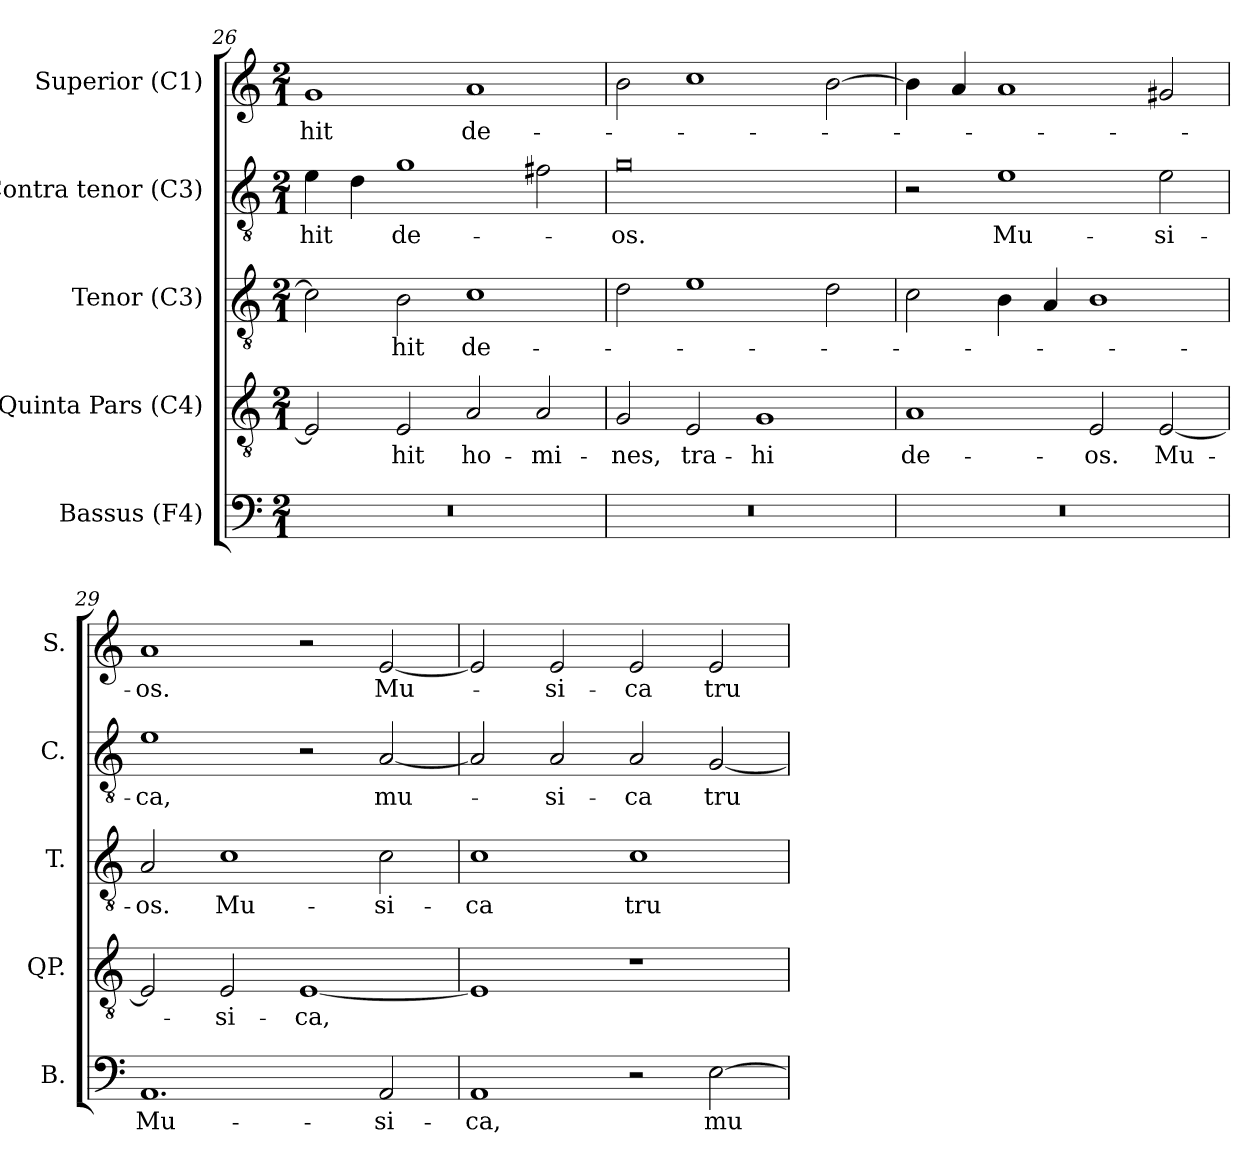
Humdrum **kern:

**kern	**text	**kern	**text	**kern	**text	**kern	**text	**kern	**text
*part5	*part5	*part4	*part4	*part3	*part3	*part2	*part2	*part1	*part1
*staff5	*staff5	*staff4	*staff4	*staff3	*staff3	*staff2	*staff2	*staff1	*staff1
*I"Bassus (F4)	*	*I"Quinta Pars (C4)	*	*I"Tenor (C3)	*	*I"Contra tenor (C3)	*	*I"Superior (C1)	*
*I'B.	*	*I'QP.	*	*I'T.	*	*I'C.	*	*I'S.	*
!!LO:LB:g=z
*clefF4	*	*clefGv2	*	*clefGv2	*	*clefGv2	*	*clefG2	*
*	*	*	*	*ITrd7c12	*	*ITrd7c12	*	*	*
*k[]	*	*k[]	*	*k[]	*	*k[]	*	*k[]	*
*C:	*	*C:	*	*C:	*	*C:	*	*C:	*
*M2/1	*	*M2/1	*	*M2/1	*	*M2/1	*	*M2/1	*
=26	=26	=26	=26	=26	=26	=26	=26	=26	=26
!LO:N:vis=1	!	!	!	!	!	!	!	!	!
!	!	!	!	!	!	!	!LO:LY:b:color=#000000	!	!
!	!	!	!	!	!	!	!	!	!LO:LY:b:color=#000000
0r	.	2Ei/]	.	2Ci\]	.	4Ei\	-hit	1gi	-hit
.	.	.	.	.	.	4Di\	.	.	.
!	!	!	!LO:LY:b:color=#000000	!	!	!	!	!	!
!	!	!	!	!	!LO:LY:b:color=#000000	!	!	!	!
!	!	!	!	!	!	!	!LO:LY:b:color=#000000	!	!
.	.	2Ei/	-hit	2BBi\	-hit	1Gi	de-	.	.
!	!	!	!LO:LY:b:color=#000000	!	!	!	!	!	!
!	!	!	!	!	!LO:LY:b:color=#000000	!	!	!	!
!	!	!	!	!	!	!	!	!	!LO:LY:b:color=#000000
.	.	2Ai/	ho-	1Ci	de-	.	.	1ai	de-
!	!	!	!LO:LY:b:color=#000000	!	!	!	!	!	!
.	.	2Ai/	-mi-	.	.	2F#i\	.	.	.
=27	=27	=27	=27	=27	=27	=27	=27	=27	=27
!LO:N:vis=1	!	!	!	!	!	!	!	!	!
!	!	!	!LO:LY:b:color=#000000	!	!	!	!	!	!
!	!	!	!	!	!	!	!LO:LY:b:color=#000000	!	!
0r	.	2Gi/	-nes,	2Di\	.	0Gi	-os.	2bi\	.
!	!	!	!LO:LY:b:color=#000000	!	!	!	!	!	!
.	.	2Ei/	tra-	1Ei	.	.	.	1cci	.
!	!	!	!LO:LY:b:color=#000000	!	!	!	!	!	!
.	.	1Gi	-hi	.	.	.	.	.	.
.	.	.	.	2Di\	.	.	.	[2bi\	.
=28	=28	=28	=28	=28	=28	=28	=28	=28	=28
!LO:N:vis=1	!	!	!	!	!	!	!	!	!
!	!	!	!LO:LY:b:color=#000000	!	!	!	!	!	!
0r	.	1Ai	de-	2Ci\	.	2r	.	4bi\]	.
.	.	.	.	.	.	.	.	4ai/	.
!	!	!	!	!	!	!	!LO:LY:b:color=#000000	!	!
.	.	.	.	4BBi\	.	1Ei	Mu-	1ai	.
.	.	.	.	4AAi/	.	.	.	.	.
!	!	!	!LO:LY:b:color=#000000	!	!	!	!	!	!
.	.	2Ei/	-os.	1BBi	.	.	.	.	.
!	!	!	!LO:LY:b:color=#000000	!	!	!	!	!	!
!	!	!	!	!	!	!	!LO:LY:b:color=#000000	!	!
.	.	[2Ei/	Mu-	.	.	2Ei\	-si-	2g#i/	.
=29	=29	=29	=29	=29	=29	=29	=29	=29	=29
!	!LO:LY:b:color=#000000	!	!	!	!	!	!	!	!
!	!	!	!	!	!LO:LY:b:color=#000000	!	!	!	!
!	!	!	!	!	!	!	!LO:LY:b:color=#000000	!	!
!	!	!	!	!	!	!	!	!	!LO:LY:b:color=#000000
1.AAi	Mu-	2Ei/]	.	2AAi/	-os.	1Ei	-ca,	1ai	-os.
!	!	!	!LO:LY:b:color=#000000	!	!	!	!	!	!
!	!	!	!	!	!LO:LY:b:color=#000000	!	!	!	!
.	.	2Ei/	-si-	1Ci	Mu-	.	.	.	.
!	!	!	!LO:LY:b:color=#000000	!	!	!	!	!	!
.	.	[1Ei	-ca,	.	.	2r	.	2r	.
!	!LO:LY:b:color=#000000	!	!	!	!	!	!	!	!
!	!	!	!	!	!LO:LY:b:color=#000000	!	!	!	!
!	!	!	!	!	!	!	!LO:LY:b:color=#000000	!	!
!	!	!	!	!	!	!	!	!	!LO:LY:b:color=#000000
2AAi/	-si-	.	.	2Ci\	-si-	[2AAi/	mu-	[2ei/	Mu-
=30	=30	=30	=30	=30	=30	=30	=30	=30	=30
!	!LO:LY:b:color=#000000	!	!	!	!	!	!	!	!
!	!	!	!	!	!LO:LY:b:color=#000000	!	!	!	!
1AAi	-ca,	1Ei]	.	1Ci	-ca	2AAi/]	.	2ei/]	.
!	!	!	!	!	!	!	!LO:LY:b:color=#000000	!	!
!	!	!	!	!	!	!	!	!	!LO:LY:b:color=#000000
.	.	.	.	.	.	2AAi/	-si-	2ei/	-si-
!	!	!	!	!	!LO:LY:b:color=#000000	!	!	!	!
!	!	!	!	!	!	!	!LO:LY:b:color=#000000	!	!
!	!	!	!	!	!	!	!	!	!LO:LY:b:color=#000000
2r	.	1r	.	1Ci	tru-	2AAi/	-ca	2ei/	-ca
!	!LO:LY:b:color=#000000	!	!	!	!	!	!	!	!
!	!	!	!	!	!	!	!LO:LY:b:color=#000000	!	!
!	!	!	!	!	!	!	!	!	!LO:LY:b:color=#000000
[2Ei\	mu-	.	.	.	.	[2GGi/	tru-	2ei/	tru-
=	=	=	=	=	=	=	=	=	=
*-	*-	*-	*-	*-	*-	*-	*-	*-	*-
